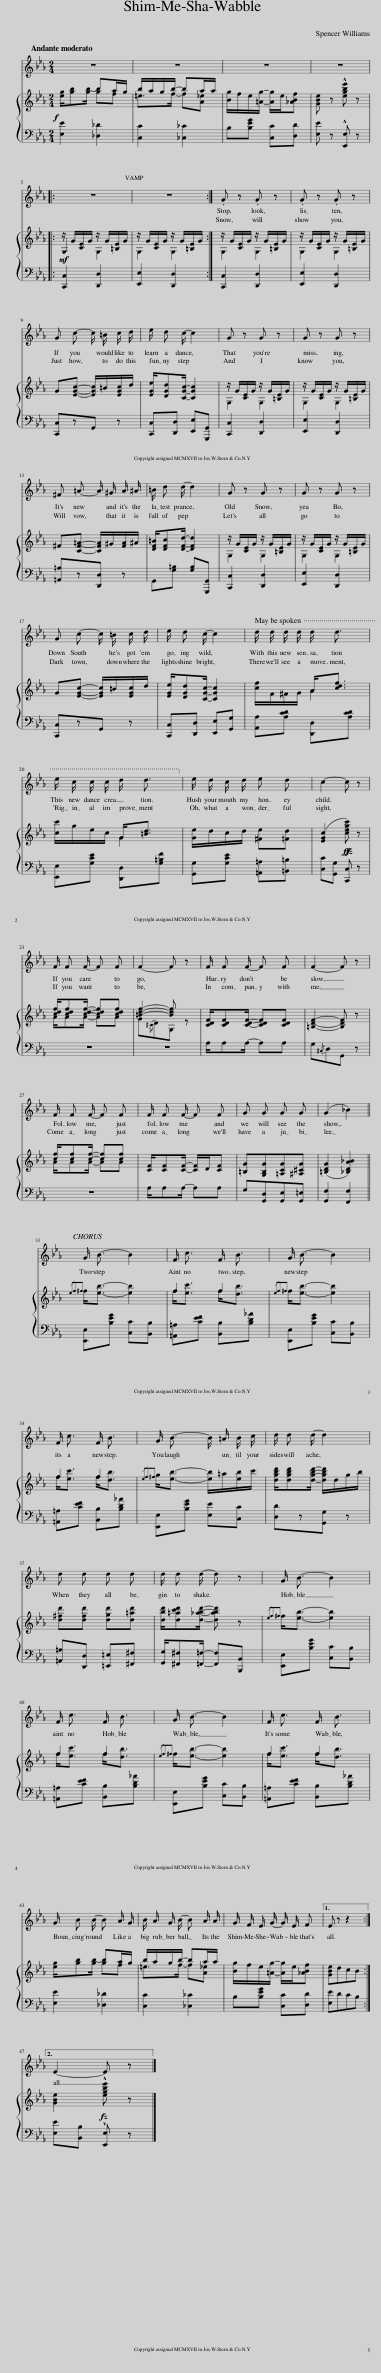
X:1
%%score 1 { ( 2 3 ) | 4 }
L:1/8
Q:1/4=100
M:2/4
I:linebreak $
K:Eb
V:1 treble
V:2 treble
V:3 treble
V:4 bass
V:1
 z4 | z4 | z4 | z4 |:$ z4 | %5
 z4 :| .G z .G z | .G z .G z |$ G c- c/ =B/ c/ d/ | e/ d c/- c2 | %10
 G z G z | G z G z |$ ^F =A- A/ ^G/ A/ ^A/ | =B/ d d/- d2 | G z G z | %15
 G z G z |$ G c- c/ =B/ c/ d/ | e/ d c/- c2 | d/ d/ d/ d/ d/ d3/2 |$ e/ c/ c/ c/ d/ d3/2 | %20
 e/ d/ c/ d/ e d | c2- c z |$ F/ F F/- F F | F2- F z | F/ F F/- F F | %25
 F2- F z |$ F/ F F/- F F | F/ F F/- F F | G G G G | (G2 _B2) ||$ %30
 G/ B3/2- B2 | F/ c3/2 F/ B3/2 | G/ B3/2- B2 |$ F/ c3/2 F/ B3/2 | G/ B3/2- B/ =A/ B/ c/ | %35
 d/ d d/- d2 |$ d d d d | d/ d d/- d z | G/ B3/2- B2 |$ F/ c3/2 F/ B3/2 | %40
 G/ B3/2- B2 | F/ c3/2 F/ B3/2 |$ G/ B B/- B A/ G/ | B/ A/ G/ B/- B A/ A/ | G/ F/ E/ G/- G/ E/ F |1 %45
 E z z2 :|2$ E2- E z |] %47
V:2
!f! [eg]/[gb][gb-]/ ba/g/ | =e>f- f[A_e] | [Bg]/f/e/[=Ag]/- [Ag]/e/[_ABf] | [GBe] z !^![egbe'] z |:$!mf! z/ G/[CE]/G/ z/ G/[=B,E]/G/ | %5
 z/ G/[CE]/G/ z/ G/[=B,E]/G/ :| z/ G/[CE]/G/ z/ G/[=B,E]/G/ | z/ G/[CE]/G/ z/ G/[=B,E]/G/ |$ G[EGc]- [EGc]/=B/[EGc]/d/ | [EGe]/[DGd][CGc]/- [CGc]2 | %10
 z/ G/[CE]/G/ z/ G/[=B,E]/G/ | z/ G/[CE]/G/ z/ G/[=B,E]/G/ |$ ^F[CF=A]- [CFA]/^G/[FA]/^A/ | [DF=B]/[DFc][DFd]/- [DFd]2 | z/ G/[CE]/G/ z/ G/[=B,E]/G/ | %15
 z/ G/[CE]/G/ z/ G/[=B,E]/G/ |$ G[EGc]- [EGc]/=B/[EGc]/d/ | [EGe]/[DGd][CGc]/- [CGc]2 | [cf]/F/^F/G/ A<[cdf] |$ [cc']/g/e/c/ G<[=Bd] | %20
 [Ge]/d/c/d/ [^Fe][=Fd] | ([EGc]2!ff! [cegc']) z |$ [cdf]/[cdf][cdf]/- [cdf][cdf] | [=Bdf]2- [Bdf] z | [CDF]/[CDF][CDF]/- [CDF][CDF] | %25
 [=B,DF]2- [B,DF] z |$ [cf]/[cf][cf]/- [cf][cf] | [CF]/[CF][CF]/- [CF]/D/[CF] | [=B,G][G,B,G][=A,CG][^A,^CG] | ([=B,DG]2 [_B,DA_B]2) ||$ %30
{/ef^f} f<[eb]- [eb]2 | f<[ec'] f<[db] |{/ef^f} f<[eb]- [eb]2 |$ f<[ec'] f<[db] |{/ef^f} g<[eb]- [eb]/=a/[eb]/c'/ | %35
 [dgbd']/[dgbd'][dgbd']/- [dgbd']/d/g/b/ |$ [d^fd'][dfd'] [dgd'][d=ad'] | [dbd']/[d=ac'd'][d_abd']/- [dabd'] z |{/ef^f} f<[eb]- [eb]2 |$ f<[ec'] f<[db] | %40
{/ef^f} f<[eb]- [eb]2 | f<[ec'] f<[db] |$ [eg]/[gb][gb-]/ ba/g/ | =e>f- f[A_e] | [Bg]/f/e/[=Ag]/- [Ag]/e/[_ABf] |1 %45
 [GBe]dcB :|2$ [GBe]2 !^![egbe'] z |] %47
V:3
 x2 gf | b/a/g/b/- ba/a/ | x4 | x4 |:$ G,2 G,2 | %5
 G,2 G,2 :| G,2 G,2 | G,2 G,2 |$ x4 | x4 | %10
 G,2 G,2 | G,2 G,2 |$ x4 | x4 | G,2 G,2 | %15
 G,2 G,2 |$ x4 | x4 | x2 A2 |$ x2 G2 | %20
 x4 | x4 |$ A/AA/- AA | G{/^C}DG, x | x4 | %25
 x4 |$ A/AA/- AA | x4 | x4 | x4 ||$ %30
 x4 | f2 f2 | x4 |$ f2 f2 | x4 | %35
 x4 |$ x4 | x4 | x4 |$ f2 f2 | %40
 x4 | f2 f2 |$ x2 gf | b/a/g/b/- ba/a/ | x4 |1 %45
 x4 :|2$ x4 |] %47
V:4
 [E,E]2 [_D,_D]2 | [C,C]2 [_C,_C]2 | B,[B,EG] [C,C][D,D] | [E,E] z !^![E,,E,] z |:$ [C,,C,]2 [D,,D,]2 | %5
 [E,,E,]2 [D,,D,]2 :| [C,,C,]2 [D,,D,]2 | [E,,E,]2 [D,,D,]2 |$ [C,,C,]zG,, z | [C,,C,][D,,D,] [E,,E,][G,,,G,,] | %10
 [C,,C,]2 [D,,D,]2 | [E,,E,]2 [D,,D,]2 |$ [=A,,=A,]z[D,,D,] z | G,,[G,=B,] [G,B,][G,,,G,,] | [C,,C,]2 [D,,D,]2 | %15
 [E,,E,]2 [D,,D,]2 |$ [C,,C,]zG,, z | [C,,C,][D,,D,] [E,,E,][G,,G,] | [A,,A,][A,CD] [D,,D,][A,CD] |$ [E,,E,][G,CE] [D,,D,][G,=B,F] | %20
 [G,,G,][G,CE] [=A,,=A,][=B,,=B,] | [C,C][G,,G,] [C,,C,] z |$ z4 | z4 | A,/A,A,/- A,A, | %25
 G,{/^C,}D,G,, z |$ z4 | A,/A,A,/- A,A, | G,[G,,D,][G,,E,][G,,=E,] | [G,,F,]2 [F,,F,]2 ||$ %30
 [E,,E,][B,EG] [C,C][B,,B,] | [=A,,=A,][CEF] [B,,B,][B,D_A] | [E,,E,][B,EG] [C,C][B,,B,] |$ [=A,,=A,][CEF] [B,,B,][B,D_A] | [E,,E,][B,EG] [E,E][C,C] | %35
 [D,D]z[G,,G,] z |$ [=A,,=A,][D,,D,] [=E,,=E,][^F,,^F,] | [G,,G,]/[^F,,^F,][=F,,=F,]/- [F,,F,][B,,,B,,] | [E,,E,][B,EG] [C,C][B,,B,] |$ [=A,,=A,][CEF] [B,,B,][B,D_A] | %40
 [E,,E,][B,EG] [C,C][B,,B,] | [=A,,=A,][CEF] [B,,B,][B,D_A] |$ [E,E]2 [_D,_D]2 | [C,C]2 [_C,_C]2 | B,[B,EG] [C,C][D,D] |1 %45
 [E,E]DCB, :|2$ [E,E][B,,B,] !^![E,,E,] z |] %47
